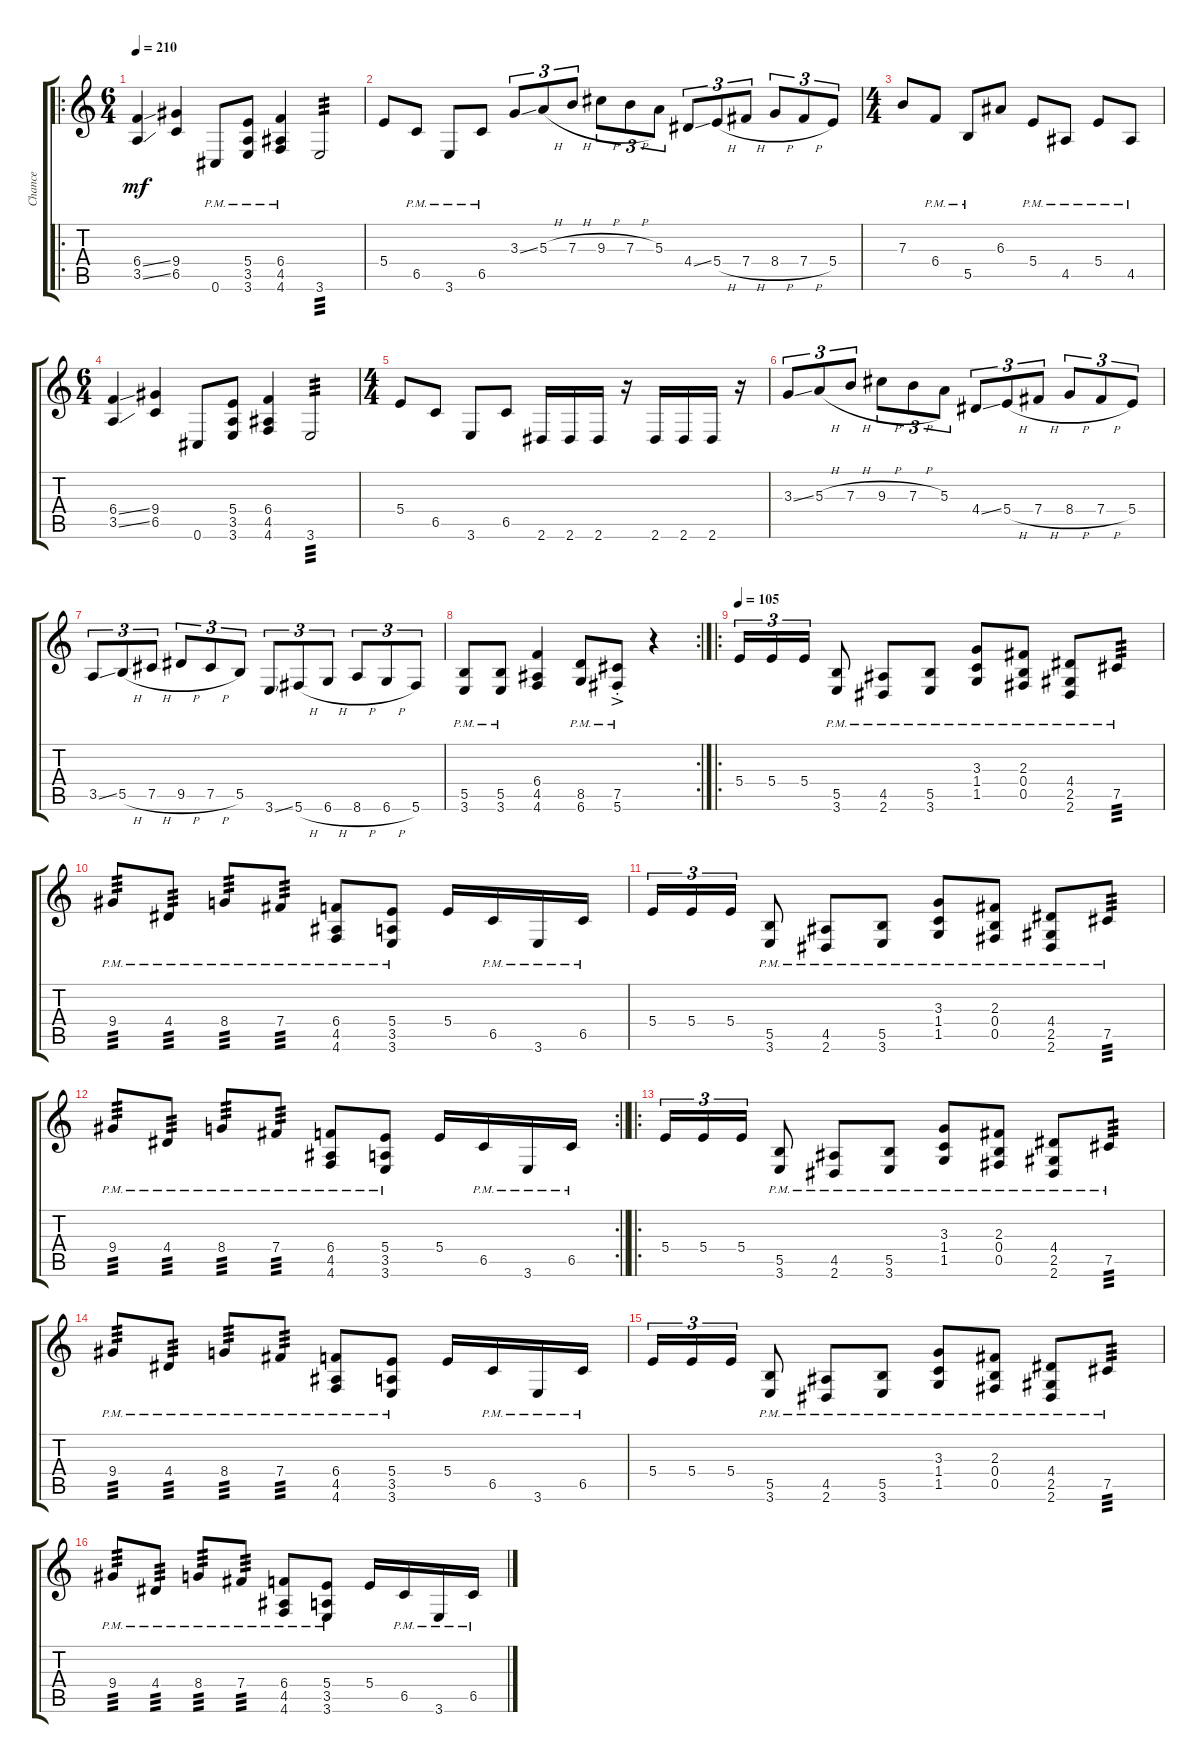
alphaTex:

\track ("Chance" "Chance") {instrument distortionguitar}
\staff {score tabs}
\tuning (Db4 Ab3 E3 B2 Gb2 Db2) {hide}
\ro
\ts (6 4)
\tempo 210
\clef g2
\ks c
(6.4{ss} 3.5{ss}).4{dy mf} (9.4 6.5).4 0.6{pm}.8 (5.4{pm} 3.5{pm} 3.6{pm}).8 (6.4{pm} 4.5{pm} 4.6{pm}).4 3.6.2{tp 3} |
5.4.8 6.5{pm}.8 3.6{pm}.8 6.5{pm}.8 3.3{ss}.8{tu (3 2)} 5.3{h}.8{tu (3 2)} 7.3{h}.8{tu (3 2)} 9.3{h}.8{tu (3 2)} 7.3{h}.8{tu (3 2)} 5.3.8{tu (3 2)} 4.4{ss}.8{tu (3 2)} 5.4{h}.8{tu (3 2)} 7.4{h}.8{tu (3 2)} 8.4{h}.8{tu (3 2)} 7.4{h}.8{tu (3 2)} 5.4.8{tu (3 2)} |
\ts (4 4)
7.3.8 6.4{pm}.8 5.5{pm}.8 6.3.8 5.4{pm}.8 4.5{pm}.8 5.4{pm}.8 4.5{pm}.8 |
\ts (6 4)
(6.4{ss} 3.5{ss}).4 (9.4 6.5).4 0.6.8 (5.4 3.5 3.6).8 (6.4 4.5 4.6).4 3.6.2{tp 3} |
\ts (4 4)
5.4.8 6.5.8 3.6.8 6.5.8 2.6.16 2.6.16 2.6.16 r.16 2.6.16 2.6.16 2.6.16 r.16 |
3.3{ss}.8{tu (3 2)} 5.3{h}.8{tu (3 2)} 7.3{h}.8{tu (3 2)} 9.3{h}.8{tu (3 2)} 7.3{h}.8{tu (3 2)} 5.3.8{tu (3 2)} 4.4{ss}.8{tu (3 2)} 5.4{h}.8{tu (3 2)} 7.4{h}.8{tu (3 2)} 8.4{h}.8{tu (3 2)} 7.4{h}.8{tu (3 2)} 5.4.8{tu (3 2)} |
3.5{ss}.8{tu (3 2)} 5.5{h}.8{tu (3 2)} 7.5{h}.8{tu (3 2)} 9.5{h}.8{tu (3 2)} 7.5{h}.8{tu (3 2)} 5.5.8{tu (3 2)} 3.6{ss}.8{tu (3 2)} 5.6{h}.8{tu (3 2)} 6.6{h}.8{tu (3 2)} 8.6{h}.8{tu (3 2)} 6.6{h}.8{tu (3 2)} 5.6.8{tu (3 2)} |
\rc 2
(5.5{pm} 3.6{pm}).8 (5.5{pm} 3.6{pm}).8 (6.4 4.5 4.6).4 (8.5{pm} 6.6{pm}).8 (7.5{ac pm st} 5.6{ac pm st}).8 r.4 |
\ro
\tempo 105
5.4.16{tu (3 2)} 5.4.16{tu (3 2)} 5.4.16{tu (3 2)} (5.5{pm} 3.6{pm}).8 (4.5{pm} 2.6{pm}).8 (5.5{pm} 3.6{pm}).8 (3.3{pm} 1.4{pm} 1.5{pm}).8 (2.3{pm} 0.4{pm} 0.5{pm}).8 (4.4{pm} 2.5{pm} 2.6{pm}).8 7.5{pm}.8{tp 3} |
9.4{pm}.8{tp 3} 4.4{pm}.8{tp 3} 8.4{pm}.8{tp 3} 7.4{pm}.8{tp 3} (6.4{pm} 4.5{pm} 4.6{pm}).8 (5.4{pm} 3.5{pm} 3.6{pm}).8 5.4.16 6.5{pm}.16 3.6{pm}.16 6.5{pm}.16 |
5.4.16{tu (3 2)} 5.4.16{tu (3 2)} 5.4.16{tu (3 2)} (5.5{pm} 3.6{pm}).8 (4.5{pm} 2.6{pm}).8 (5.5{pm} 3.6{pm}).8 (3.3{pm} 1.4{pm} 1.5{pm}).8 (2.3{pm} 0.4{pm} 0.5{pm}).8 (4.4{pm} 2.5{pm} 2.6{pm}).8 7.5{pm}.8{tp 3} |
\rc 2
\barLineRight lightlight
9.4{pm}.8{tp 3} 4.4{pm}.8{tp 3} 8.4{pm}.8{tp 3} 7.4{pm}.8{tp 3} (6.4{pm} 4.5{pm} 4.6{pm}).8 (5.4{pm} 3.5{pm} 3.6{pm}).8 5.4.16 6.5{pm}.16 3.6{pm}.16 6.5{pm}.16 |
\ro
\section ("" "")
5.4.16{tu (3 2)} 5.4.16{tu (3 2)} 5.4.16{tu (3 2)} (5.5{pm} 3.6{pm}).8 (4.5{pm} 2.6{pm}).8 (5.5{pm} 3.6{pm}).8 (3.3{pm} 1.4{pm} 1.5{pm}).8 (2.3{pm} 0.4{pm} 0.5{pm}).8 (4.4{pm} 2.5{pm} 2.6{pm}).8 7.5{pm}.8{tp 3} |
9.4{pm}.8{tp 3} 4.4{pm}.8{tp 3} 8.4{pm}.8{tp 3} 7.4{pm}.8{tp 3} (6.4{pm} 4.5{pm} 4.6{pm}).8 (5.4{pm} 3.5{pm} 3.6{pm}).8 5.4.16 6.5{pm}.16 3.6{pm}.16 6.5{pm}.16 |
5.4.16{tu (3 2)} 5.4.16{tu (3 2)} 5.4.16{tu (3 2)} (5.5{pm} 3.6{pm}).8 (4.5{pm} 2.6{pm}).8 (5.5{pm} 3.6{pm}).8 (3.3{pm} 1.4{pm} 1.5{pm}).8 (2.3{pm} 0.4{pm} 0.5{pm}).8 (4.4{pm} 2.5{pm} 2.6{pm}).8 7.5{pm}.8{tp 3} |
9.4{pm}.8{tp 3} 4.4{pm}.8{tp 3} 8.4{pm}.8{tp 3} 7.4{pm}.8{tp 3} (6.4{pm} 4.5{pm} 4.6{pm}).8 (5.4{pm} 3.5{pm} 3.6{pm}).8 5.4.16 6.5{pm}.16 3.6{pm}.16 6.5{pm}.16
